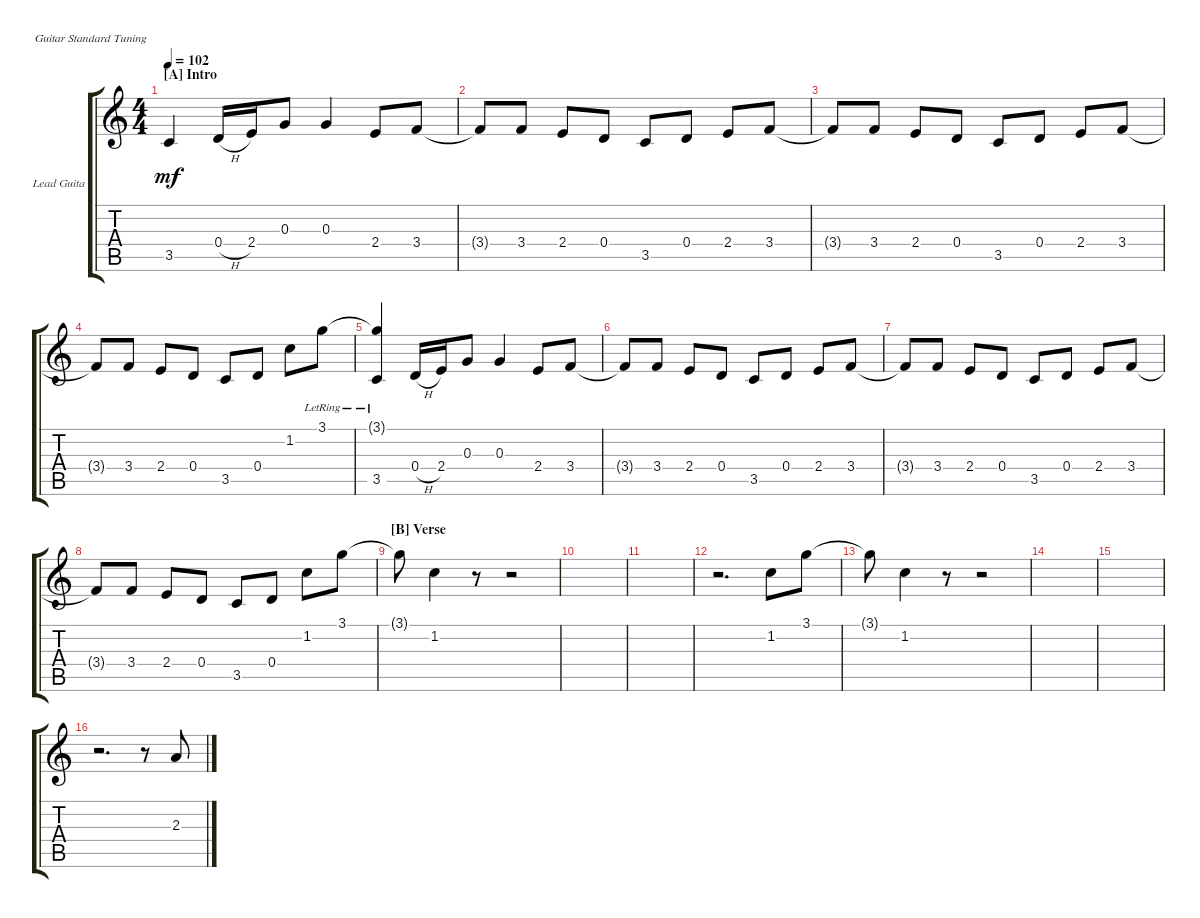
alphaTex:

\defaultSystemsLayout 4
\bracketExtendMode groupsimilarinstruments
\firstSystemTrackNameOrientation horizontal
\otherSystemsTrackNameOrientation horizontal
\track ("Lead Guitar" "Lead Guita") {instrument electricguitarclean}
\staff {score tabs}
\tuning (E4 B3 G3 D3 A2 E2)
\ts (4 4)
\section ("A" "Intro")
\tempo 102
\clef g2
\ks c
3.5.4{dy mf instrument electricguitarclean} 0.4{h}.16 2.4.16 0.3.8 0.3.4 2.4.8 3.4.8 |
3.4{t}.8 3.4.8 2.4.8 0.4.8 3.5.8 0.4.8 2.4.8 3.4.8 |
3.4{t}.8 3.4.8 2.4.8 0.4.8 3.5.8 0.4.8 2.4.8 3.4.8 |
3.4{t}.8 3.4.8 2.4.8 0.4.8 3.5.8 0.4.8 1.2.8 3.1{lr}.8 |
(3.5{lr} 3.1{lr t}).4 0.4{h}.16 2.4.16 0.3.8 0.3.4 2.4.8 3.4.8 |
3.4{t}.8 3.4.8 2.4.8 0.4.8 3.5.8 0.4.8 2.4.8 3.4.8 |
3.4{t}.8 3.4.8 2.4.8 0.4.8 3.5.8 0.4.8 2.4.8 3.4.8 |
3.4{t}.8 3.4.8 2.4.8 0.4.8 3.5.8 0.4.8 1.2.8 3.1.8 |
\section ("B" "Verse ")
3.1{t}.8 1.2.4 r.8 r.2 |
|
|
r.2{d} 1.2.8 3.1.8 |
3.1{t}.8 1.2.4 r.8 r.2 |
|
|
r.2{d} r.8 2.3.8
